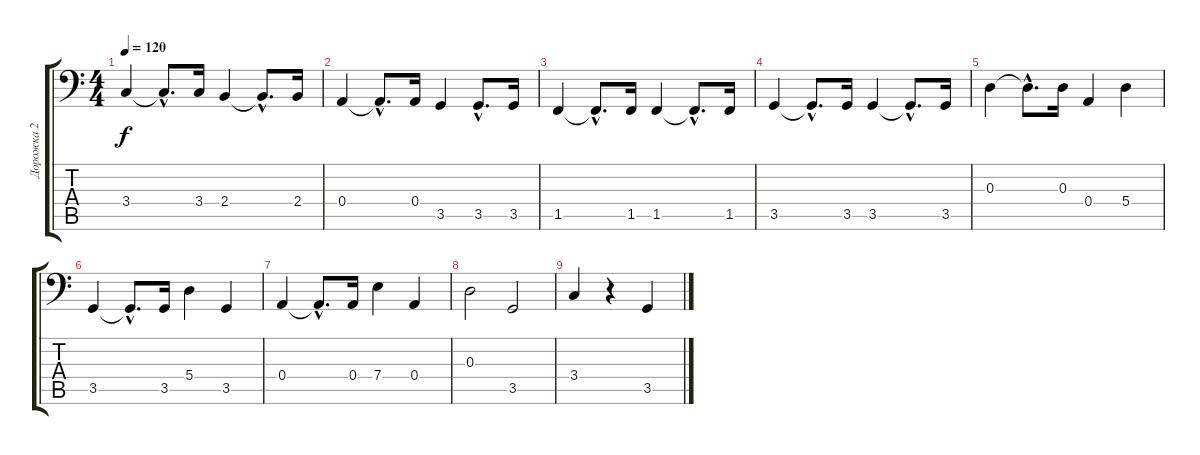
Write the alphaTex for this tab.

\track ("Дорожка 2" "Дорожка 2") {instrument fretlessbass}
\staff {score tabs}
\tuning (C3 G2 D2 A1 E1 B0) {hide}
\ts (4 4)
\tempo 120
\clef f4
\ks c
3.4.4{dy f} 3.4{hac t}.8{d} 3.4.16 2.4.4 2.4{hac t}.8{d} 2.4.16 |
0.4.4 0.4{hac t}.8{d} 0.4.16 3.5.4 3.5{hac}.8{d} 3.5.16 |
1.5.4 1.5{hac t}.8{d} 1.5.16 1.5.4 1.5{hac t}.8{d} 1.5.16 |
3.5.4 3.5{hac t}.8{d} 3.5.16 3.5.4 3.5{hac t}.8{d} 3.5.16 |
0.3.4 0.3{hac t}.8{d} 0.3.16 0.4.4 5.4.4 |
3.5.4 3.5{hac t}.8{d} 3.5.16 5.4.4 3.5.4 |
0.4.4 0.4{hac t}.8{d} 0.4.16 7.4.4 0.4.4 |
0.3.2 3.5.2 |
3.4.4 r.4 3.5.4
